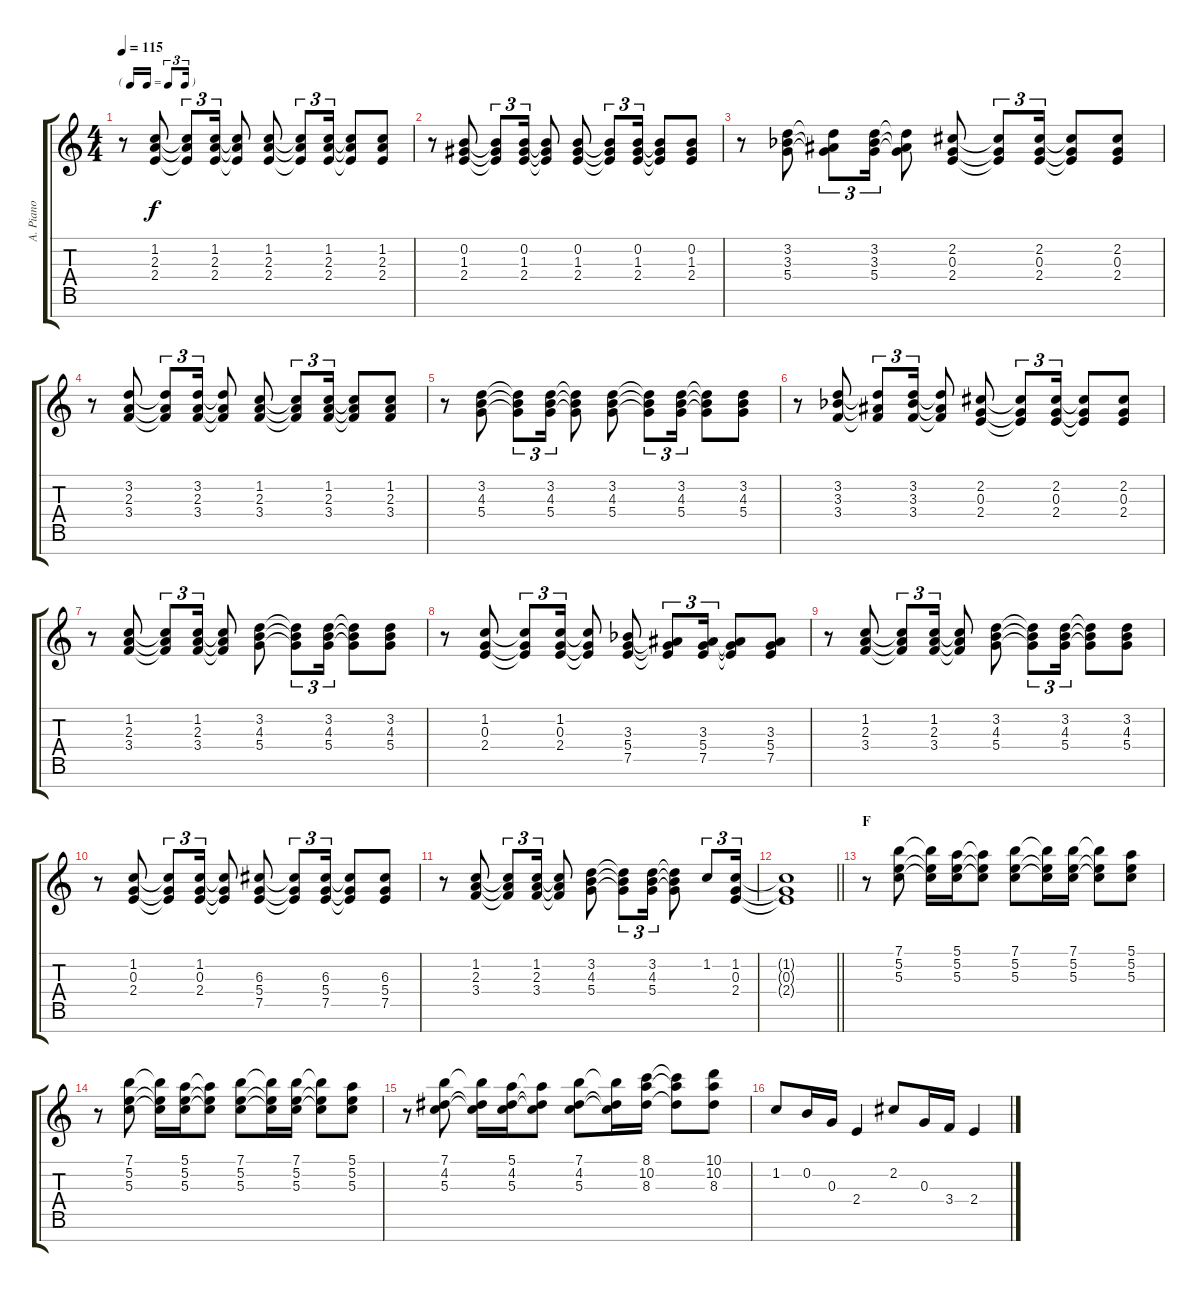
\track ("A. Piano" "A. Piano") {instrument acousticgrandpiano}
\staff {score tabs}
\tuning (E5 B4 G4 D4 A3 E3 B2) {hide}
\ts (4 4)
\tf triplet16th
\tempo 115
\clef g2
\ks c
r.8{dy f} (1.2 2.3 2.4).8 (1.2{t} 2.3{t} 2.4{t}).8{tu (3 2)} (1.2 2.3 2.4).16{tu (3 2)} (1.2{t} 2.3{t} 2.4{t}).8 (1.2 2.3 2.4).8 (1.2{t} 2.3{t} 2.4{t}).8{tu (3 2)} (1.2 2.3 2.4).16{tu (3 2)} (1.2{t} 2.3{t} 2.4{t}).8 (1.2 2.3 2.4).8 |
r.8 (0.2 1.3 2.4).8 (0.2{t} 1.3{t} 2.4{t}).8{tu (3 2)} (0.2 1.3 2.4).16{tu (3 2)} (0.2{t} 1.3{t} 2.4{t}).8 (0.2 1.3 2.4).8 (0.2{t} 1.3{t} 2.4{t}).8{tu (3 2)} (0.2 1.3 2.4).16{tu (3 2)} (0.2{t} 1.3{t} 2.4{t}).8 (0.2 1.3 2.4).8 |
r.8 (3.2 3.3{acc b} 5.4).8 (3.2{t} 3.3{t} 5.4{t}).8{tu (3 2)} (3.2 3.3{acc b} 5.4).16{tu (3 2)} (3.2{t} 3.3{t} 5.4{t}).8 (2.2 0.3 2.4).8 (2.2{t} 0.3{t} 2.4{t}).8{tu (3 2)} (2.2 0.3 2.4).16{tu (3 2)} (2.2{t} 0.3{t} 2.4{t}).8 (2.2 0.3 2.4).8 |
r.8 (3.2 2.3 3.4).8 (3.2{t} 2.3{t} 3.4{t}).8{tu (3 2)} (3.2 2.3 3.4).16{tu (3 2)} (3.2{t} 2.3{t} 3.4{t}).8 (1.2 2.3 3.4).8 (1.2{t} 2.3{t} 3.4{t}).8{tu (3 2)} (1.2 2.3 3.4).16{tu (3 2)} (1.2{t} 2.3{t} 3.4{t}).8 (1.2 2.3 3.4).8 |
r.8 (3.2 4.3 5.4).8 (3.2{t} 4.3{t} 5.4{t}).8{tu (3 2)} (3.2 4.3 5.4).16{tu (3 2)} (3.2{t} 4.3{t} 5.4{t}).8 (3.2 4.3 5.4).8 (3.2{t} 4.3{t} 5.4{t}).8{tu (3 2)} (3.2 4.3 5.4).16{tu (3 2)} (3.2{t} 4.3{t} 5.4{t}).8 (3.2 4.3 5.4).8 |
r.8 (3.2 3.3{acc b} 3.4).8 (3.2{t} 3.3{t} 3.4{t}).8{tu (3 2)} (3.2 3.3{acc b} 3.4).16{tu (3 2)} (3.2{t} 3.3{t} 3.4{t}).8 (2.2 0.3 2.4).8 (2.2{t} 0.3{t} 2.4{t}).8{tu (3 2)} (2.2 0.3 2.4).16{tu (3 2)} (2.2{t} 0.3{t} 2.4{t}).8 (2.2 0.3 2.4).8 |
r.8 (1.2 2.3 3.4).8 (1.2{t} 2.3{t} 3.4{t}).8{tu (3 2)} (1.2 2.3 3.4).16{tu (3 2)} (1.2{t} 2.3{t} 3.4{t}).8 (3.2 4.3 5.4).8 (3.2{t} 4.3{t} 5.4{t}).8{tu (3 2)} (3.2 4.3 5.4).16{tu (3 2)} (3.2{t} 4.3{t} 5.4{t}).8 (3.2 4.3 5.4).8 |
r.8 (1.2 0.3 2.4).8 (1.2{t} 0.3{t} 2.4{t}).8{tu (3 2)} (1.2 0.3 2.4).16{tu (3 2)} (1.2{t} 0.3{t} 2.4{t}).8 (3.3{acc b} 5.4 7.5).8 (3.3{t} 5.4{t} 7.5{t}).8{tu (3 2)} (3.3 5.4 7.5).16{tu (3 2)} (3.3{t} 5.4{t} 7.5{t}).8 (3.3 5.4 7.5).8 |
r.8 (1.2 2.3 3.4).8 (1.2{t} 2.3{t} 3.4{t}).8{tu (3 2)} (1.2 2.3 3.4).16{tu (3 2)} (1.2{t} 2.3{t} 3.4{t}).8 (3.2 4.3 5.4).8 (3.2{t} 4.3{t} 5.4{t}).8{tu (3 2)} (3.2 4.3 5.4).16{tu (3 2)} (3.2{t} 4.3{t} 5.4{t}).8 (3.2 4.3 5.4).8 |
r.8 (1.2 0.3 2.4).8 (1.2{t} 0.3{t} 2.4{t}).8{tu (3 2)} (1.2 0.3 2.4).16{tu (3 2)} (1.2{t} 0.3{t} 2.4{t}).8 (6.3 5.4 7.5).8 (6.3{t} 5.4{t} 7.5{t}).8{tu (3 2)} (6.3 5.4 7.5).16{tu (3 2)} (6.3{t} 5.4{t} 7.5{t}).8 (6.3 5.4 7.5).8 |
r.8 (1.2 2.3 3.4).8 (1.2{t} 2.3{t} 3.4{t}).8{tu (3 2)} (1.2 2.3 3.4).16{tu (3 2)} (1.2{t} 2.3{t} 3.4{t}).8 (3.2 4.3 5.4).8 (3.2{t} 4.3{t} 5.4{t}).8{tu (3 2)} (3.2 4.3 5.4).16{tu (3 2)} (3.2{t} 4.3{t} 5.4{t}).8 1.2.8{tu (3 2)} (1.2 0.3 2.4).16{tu (3 2)} |
\barLineRight lightlight
(1.2{t} 0.3{t} 2.4{t}).1 |
\section ("" "F")
r.8 (7.1 5.2 5.3).8 (7.1{t} 5.2{t} 5.3{t}).16 (5.1 5.2 5.3).16 (5.1{t} 5.2{t} 5.3{t}).8 (7.1 5.2 5.3).8 (7.1{t} 5.2{t} 5.3{t}).16 (7.1 5.2 5.3).16 (7.1{t} 5.2{t} 5.3{t}).8 (5.1 5.2 5.3).8 |
r.8 (7.1 5.2 5.3).8 (7.1{t} 5.2{t} 5.3{t}).16 (5.1 5.2 5.3).16 (5.1{t} 5.2{t} 5.3{t}).8 (7.1 5.2 5.3).8 (7.1{t} 5.2{t} 5.3{t}).16 (7.1 5.2 5.3).16 (7.1{t} 5.2{t} 5.3{t}).8 (5.1 5.2 5.3).8 |
r.8 (7.1 4.2 5.3).8 (7.1{t} 4.2{t} 5.3{t}).16 (5.1 4.2 5.3).16 (5.1{t} 4.2{t} 5.3{t}).8 (7.1 4.2 5.3).8 (7.1{t} 4.2{t} 5.3{t}).16 (8.1 10.2 8.3).16 (8.1{t} 10.2{t} 8.3{t}).8 (10.1 10.2 8.3).8 |
1.2.8 0.2.16 0.3.16 2.4.4 2.2.8 0.3.16 3.4.16 2.4.4
